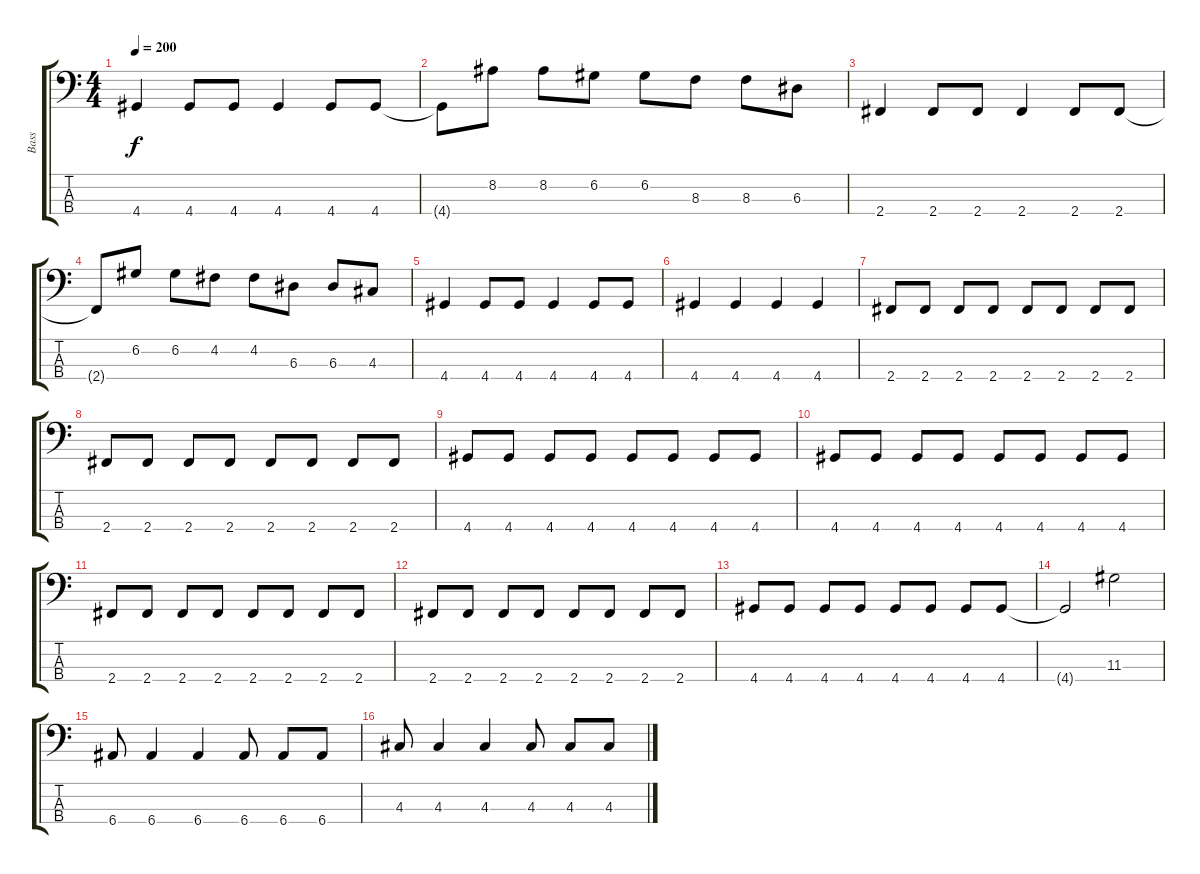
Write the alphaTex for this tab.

\track ("Bass" "Bass") {instrument electricbasspick}
\staff {score tabs}
\tuning (G2 D2 A1 E1) {hide}
\ts (4 4)
\tempo 200
\clef f4
\ks c
4.4.4{dy f} 4.4.8 4.4.8 4.4.4 4.4.8 4.4.8 |
4.4{t}.8 8.2.8 8.2.8 6.2.8 6.2.8 8.3.8 8.3.8 6.3.8 |
2.4.4 2.4.8 2.4.8 2.4.4 2.4.8 2.4.8 |
2.4{t}.8 6.2.8 6.2.8 4.2.8 4.2.8 6.3.8 6.3.8 4.3.8 |
4.4.4 4.4.8 4.4.8 4.4.4 4.4.8 4.4.8 |
4.4.4 4.4.4 4.4.4 4.4.4 |
2.4.8 2.4.8 2.4.8 2.4.8 2.4.8 2.4.8 2.4.8 2.4.8 |
2.4.8 2.4.8 2.4.8 2.4.8 2.4.8 2.4.8 2.4.8 2.4.8 |
4.4.8 4.4.8 4.4.8 4.4.8 4.4.8 4.4.8 4.4.8 4.4.8 |
4.4.8 4.4.8 4.4.8 4.4.8 4.4.8 4.4.8 4.4.8 4.4.8 |
2.4.8 2.4.8 2.4.8 2.4.8 2.4.8 2.4.8 2.4.8 2.4.8 |
2.4.8 2.4.8 2.4.8 2.4.8 2.4.8 2.4.8 2.4.8 2.4.8 |
4.4.8 4.4.8 4.4.8 4.4.8 4.4.8 4.4.8 4.4.8 4.4.8 |
4.4{t}.2 11.3.2 |
6.4.8 6.4.4 6.4.4 6.4.8 6.4.8 6.4.8 |
4.3.8 4.3.4 4.3.4 4.3.8 4.3.8 4.3.8
